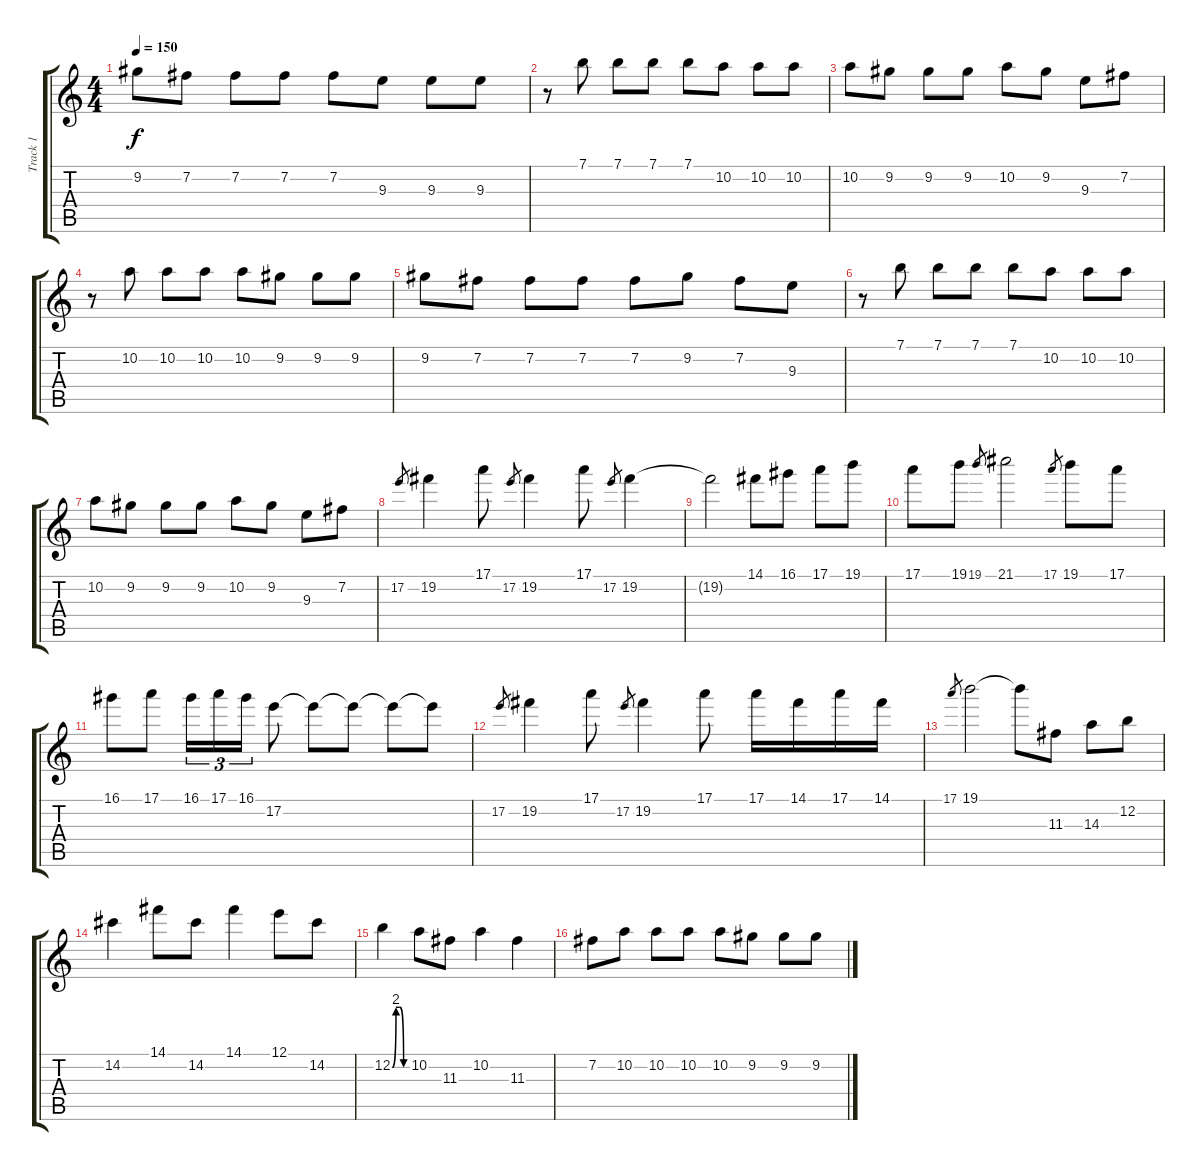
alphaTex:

\track ("Track 1" "Track 1") {instrument distortionguitar}
\staff {score tabs}
\tuning (E4 B3 G3 D3 A2 E2) {hide}
\ts (4 4)
\tempo 150
\clef g2
\ks c
9.2.8{dy f} 7.2.8 7.2.8 7.2.8 7.2.8 9.3.8 9.3.8 9.3.8 |
r.8 7.1.8 7.1.8 7.1.8 7.1.8 10.2.8 10.2.8 10.2.8 |
10.2.8 9.2.8 9.2.8 9.2.8 10.2.8 9.2.8 9.3.8 7.2.8 |
r.8 10.2.8 10.2.8 10.2.8 10.2.8 9.2.8 9.2.8 9.2.8 |
9.2.8 7.2.8 7.2.8 7.2.8 7.2.8 9.2.8 7.2.8 9.3.8 |
r.8 7.1.8 7.1.8 7.1.8 7.1.8 10.2.8 10.2.8 10.2.8 |
10.2.8 9.2.8 9.2.8 9.2.8 10.2.8 9.2.8 9.3.8 7.2.8 |
17.2.8{gr} 19.2.4 17.1.8 17.2.8{gr} 19.2.4 17.1.8 17.2.8{gr} 19.2.4 |
19.2{t}.2 14.1.8 16.1.8 17.1.8 19.1.8 |
17.1.8 19.1.8 19.1.8{gr} 21.1.2 17.1.8{gr} 19.1.8 17.1.8 |
16.1.8 17.1.8 16.1.16{tu (3 2)} 17.1.16{tu (3 2)} 16.1.16{tu (3 2)} 17.2.8 17.2{t}.8 17.2{t}.8 17.2{t}.8 17.2{t}.8 |
17.2.8{gr} 19.2.4 17.1.8 17.2.8{gr} 19.2.4 17.1.8 17.1.16 14.1.16 17.1.16 14.1.16 |
17.1.8{gr} 19.1.2 19.1{t}.8 11.3.8 14.3.8 12.2.8 |
14.2.4 14.1.8 14.2.8 14.1.4 12.1.8 14.2.8 |
12.2{be (custom 0 0 15 8 30 8 45 0 60 0)}.4 10.2.8 11.3.8 10.2.4 11.3.4 |
7.2.8 10.2.8 10.2.8 10.2.8 10.2.8 9.2.8 9.2.8 9.2.8
